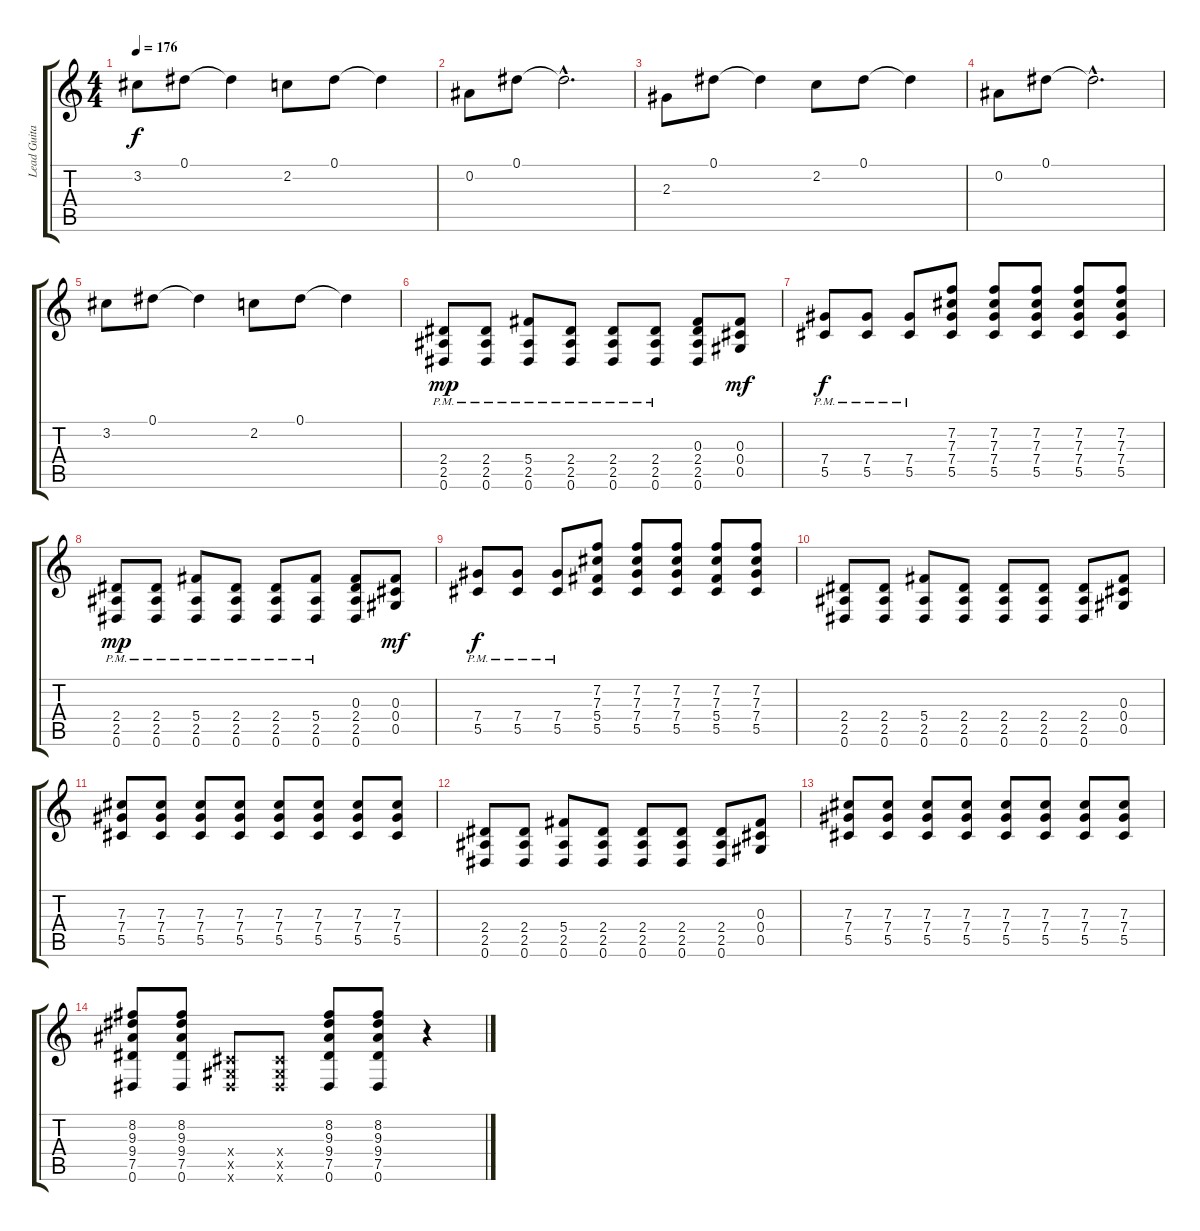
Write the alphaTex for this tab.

\track ("Lead Guitar ----- The Edge" "Lead Guita") {instrument overdrivenguitar}
\staff {score tabs}
\tuning (Eb4 Bb3 Gb3 Db3 Ab2 Eb2) {hide}
\ts (4 4)
\tempo 176
\clef g2
\ks c
3.2.8{dy f} 0.1.8 0.1{t}.4 2.2.8 0.1.8 0.1{t}.4 |
0.2.8 0.1.8 0.1{hac t}.2{d} |
2.3.8 0.1.8 0.1{t}.4 2.2.8 0.1.8 0.1{t}.4 |
0.2.8 0.1.8 0.1{hac t}.2{d} |
3.2.8 0.1.8 0.1{t}.4 2.2.8 0.1.8 0.1{t}.4 |
(2.4{pm} 2.5{pm} 0.6{pm}).8{dy mp} (2.4{pm} 2.5{pm} 0.6{pm}).8 (5.4 2.5{pm} 0.6{pm}).8 (2.4{pm} 2.5{pm} 0.6{pm}).8 (2.4{pm} 2.5{pm} 0.6{pm}).8 (2.4{pm} 2.5{pm} 0.6{pm}).8 (0.3 2.4 2.5 0.6).8 (0.3 0.4 0.5).8{dy mf} |
(7.4{pm} 5.5{pm}).8{dy f} (7.4{pm} 5.5{pm}).8 (7.4{pm} 5.5{pm}).8 (7.2 7.3 7.4 5.5).8 (7.2 7.3 7.4 5.5).8 (7.2 7.3 7.4 5.5).8 (7.2 7.3 7.4 5.5).8 (7.2 7.3 7.4 5.5).8 |
(2.4{pm} 2.5{pm} 0.6{pm}).8{dy mp} (2.4{pm} 2.5{pm} 0.6{pm}).8 (5.4 2.5{pm} 0.6{pm}).8 (2.4{pm} 2.5{pm} 0.6{pm}).8 (2.4{pm} 2.5{pm} 0.6{pm}).8 (5.4 2.5{pm} 0.6{pm}).8 (0.3 2.4 2.5 0.6).8 (0.3 0.4 0.5).8{dy mf} |
(7.4{pm} 5.5{pm}).8{dy f} (7.4{pm} 5.5{pm}).8 (7.4{pm} 5.5{pm}).8 (7.2 7.3 5.4 5.5).8 (7.2 7.3 7.4 5.5).8 (7.2 7.3 7.4 5.5).8 (7.2 7.3 5.4 5.5).8 (7.2 7.3 7.4 5.5).8 |
(2.4 2.5 0.6).8 (2.4 2.5 0.6).8 (5.4 2.5 0.6).8 (2.4 2.5 0.6).8 (2.4 2.5 0.6).8 (2.4 2.5 0.6).8 (2.4 2.5 0.6).8 (0.3 0.4 0.5).8 |
(7.3 7.4 5.5).8 (7.3 7.4 5.5).8 (7.3 7.4 5.5).8 (7.3 7.4 5.5).8 (7.3 7.4 5.5).8 (7.3 7.4 5.5).8 (7.3 7.4 5.5).8 (7.3 7.4 5.5).8 |
(2.4 2.5 0.6).8 (2.4 2.5 0.6).8 (5.4 2.5 0.6).8 (2.4 2.5 0.6).8 (2.4 2.5 0.6).8 (2.4 2.5 0.6).8 (2.4 2.5 0.6).8 (0.3 0.4 0.5).8 |
(7.3 7.4 5.5).8 (7.3 7.4 5.5).8 (7.3 7.4 5.5).8 (7.3 7.4 5.5).8 (7.3 7.4 5.5).8 (7.3 7.4 5.5).8 (7.3 7.4 5.5).8 (7.3 7.4 5.5).8 |
(8.2 9.3 9.4 7.5 0.6).8 (8.2 9.3 9.4 7.5 0.6).8 (0.4{x} 0.5{x} 0.6{x}).8 (0.4{x} 0.5{x} 0.6{x}).8 (8.2 9.3 9.4 7.5 0.6).8 (8.2 9.3 9.4 7.5 0.6).8 r.4
